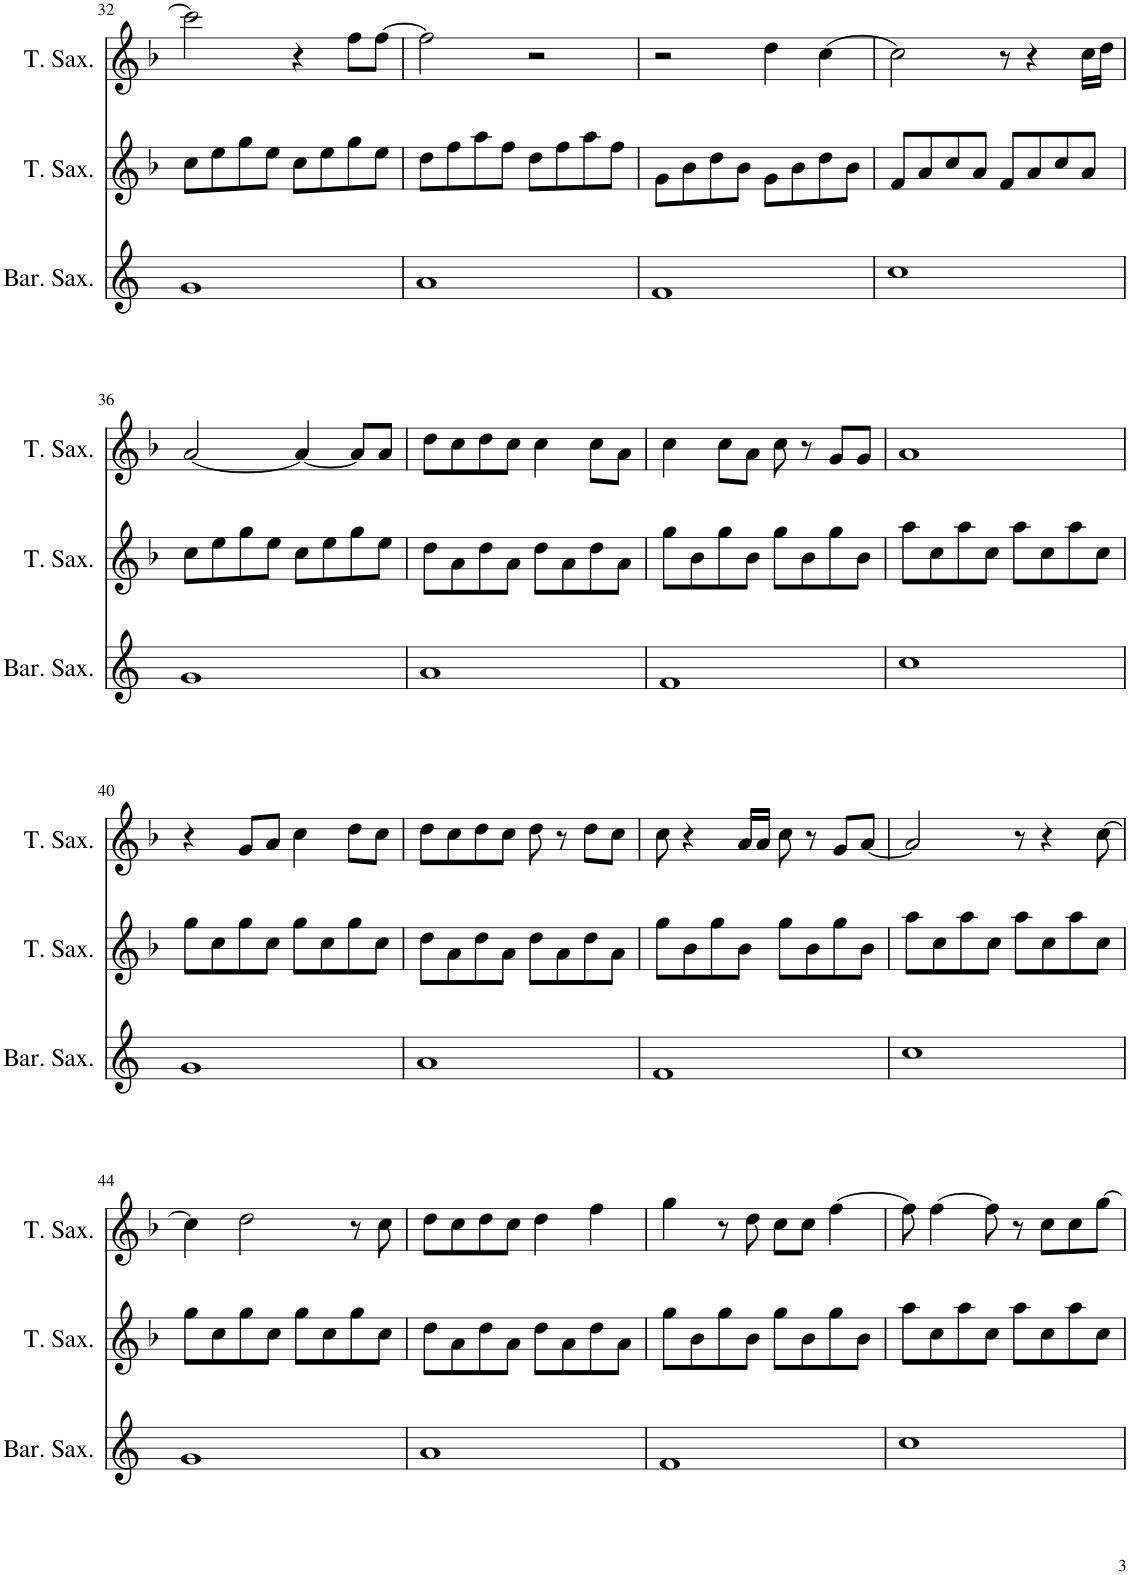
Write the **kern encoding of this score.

**kern	**kern	**kern
*part3	*part2	*part1
*staff3	*staff2	*staff1
*I"Baritone Saxophone	*I"Tenor Saxophone	*I"Tenor Saxophone
*I'Bar. Sax.	*I'T. Sax.	*I'T. Sax.
!!LO:PB:g=z
*clefG2	*clefG2	*clefG2
*Trd12c21	*Trd8c14	*Trd8c14
*k[]	*k[b-]	*k[b-]
*M4/4	*M4/4	*M4/4
=32	=32	=32
1g	8cc\L	2ccc\]
.	8ee\	.
.	8gg\	.
.	8ee\J	.
.	8cc\L	4r
.	8ee\	.
.	8gg\	8ff\L
.	8ee\J	[8ff\J
=33	=33	=33
1a	8dd\L	2ff\]
.	8ff\	.
.	8aa\	.
.	8ff\J	.
.	8dd\L	2r
.	8ff\	.
.	8aa\	.
.	8ff\J	.
=34	=34	=34
1f	8g\L	2r
.	8b-\	.
.	8dd\	.
.	8b-\J	.
.	8g\L	4dd\
.	8b-\	.
.	8dd\	[4cc\
.	8b-\J	.
=35	=35	=35
1cc	8f/L	2cc\]
.	8a/	.
.	8cc/	.
.	8a/J	.
.	8f/L	8r
.	8a/	4r
.	8cc/	.
.	8a/J	16cc\LL
.	.	16dd\JJ
!!LO:LB:g=z
=36	=36	=36
1g	8cc\L	[2a/
.	8ee\	.
.	8gg\	.
.	8ee\J	.
.	8cc\L	4a/_
.	8ee\	.
.	8gg\	8a/L]
.	8ee\J	8a/J
=37	=37	=37
1a	8dd\L	8dd\L
.	8a\	8cc\
.	8dd\	8dd\
.	8a\J	8cc\J
.	8dd\L	4cc\
.	8a\	.
.	8dd\	8cc\L
.	8a\J	8a\J
=38	=38	=38
1f	8gg\L	4cc\
.	8b-\	.
.	8gg\	8cc\L
.	8b-\J	8a\J
.	8gg\L	8cc\
.	8b-\	8r
.	8gg\	8g/L
.	8b-\J	8g/J
=39	=39	=39
1cc	8aa\L	1a
.	8cc\	.
.	8aa\	.
.	8cc\J	.
.	8aa\L	.
.	8cc\	.
.	8aa\	.
.	8cc\J	.
!!LO:LB:g=z
=40	=40	=40
1g	8gg\L	4r
.	8cc\	.
.	8gg\	8g/L
.	8cc\J	8a/J
.	8gg\L	4cc\
.	8cc\	.
.	8gg\	8dd\L
.	8cc\J	8cc\J
=41	=41	=41
1a	8dd\L	8dd\L
.	8a\	8cc\
.	8dd\	8dd\
.	8a\J	8cc\J
.	8dd\L	8dd\
.	8a\	8r
.	8dd\	8dd\L
.	8a\J	8cc\J
=42	=42	=42
1f	8gg\L	8cc\
.	8b-\	4r
.	8gg\	.
.	8b-\J	16a/LL
.	.	16a/JJ
.	8gg\L	8cc\
.	8b-\	8r
.	8gg\	8g/L
.	8b-\J	[8a/J
=43	=43	=43
1cc	8aa\L	2a/]
.	8cc\	.
.	8aa\	.
.	8cc\J	.
.	8aa\L	8r
.	8cc\	4r
.	8aa\	.
.	8cc\J	[8cc\
!!LO:LB:g=z
=44	=44	=44
1g	8gg\L	4cc\]
.	8cc\	.
.	8gg\	2dd\
.	8cc\J	.
.	8gg\L	.
.	8cc\	.
.	8gg\	8r
.	8cc\J	8cc\
=45	=45	=45
1a	8dd\L	8dd\L
.	8a\	8cc\
.	8dd\	8dd\
.	8a\J	8cc\J
.	8dd\L	4dd\
.	8a\	.
.	8dd\	4ff\
.	8a\J	.
=46	=46	=46
1f	8gg\L	4gg\
.	8b-\	.
.	8gg\	8r
.	8b-\J	8dd\
.	8gg\L	8cc\L
.	8b-\	8cc\J
.	8gg\	[4ff\
.	8b-\J	.
=47	=47	=47
1cc	8aa\L	8ff\]
.	8cc\	[4ff\
.	8aa\	.
.	8cc\J	8ff\]
.	8aa\L	8r
.	8cc\	8cc\L
.	8aa\	8cc\
.	8cc\J	[8gg\J
=	=	=
*-	*-	*-
